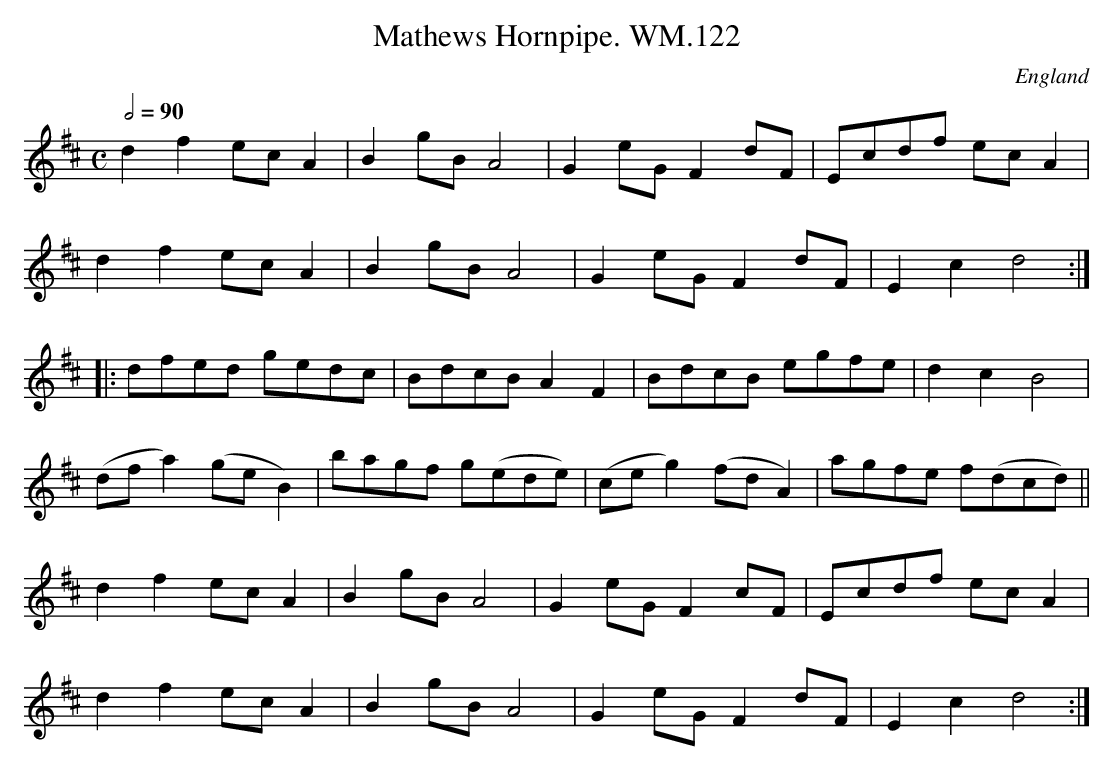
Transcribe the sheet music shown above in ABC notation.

X:1
T:Mathews Hornpipe. WM.122
L:1/8
M:C
O:England
Q:1/2=90
K:D
d2f2ecA2|B2gBA4|G2eGF2dF|Ecdf ecA2|!
d2f2ecA2|B2gBA4|G2eGF2dF|E2c2d4:|!
|:dfed gedc|BdcBA2F2|BdcB egfe|d2c2B4|!
(df a2)(geB2)|bagf g(ede)|(ceg2)(fdA2)|agfe f(dcd)||!
d2f2ecA2|B2gBA4|G2eGF2cF|Ecdf ecA2|!
d2f2ecA2|B2gBA4|G2eGF2dF|E2c2d4:|
